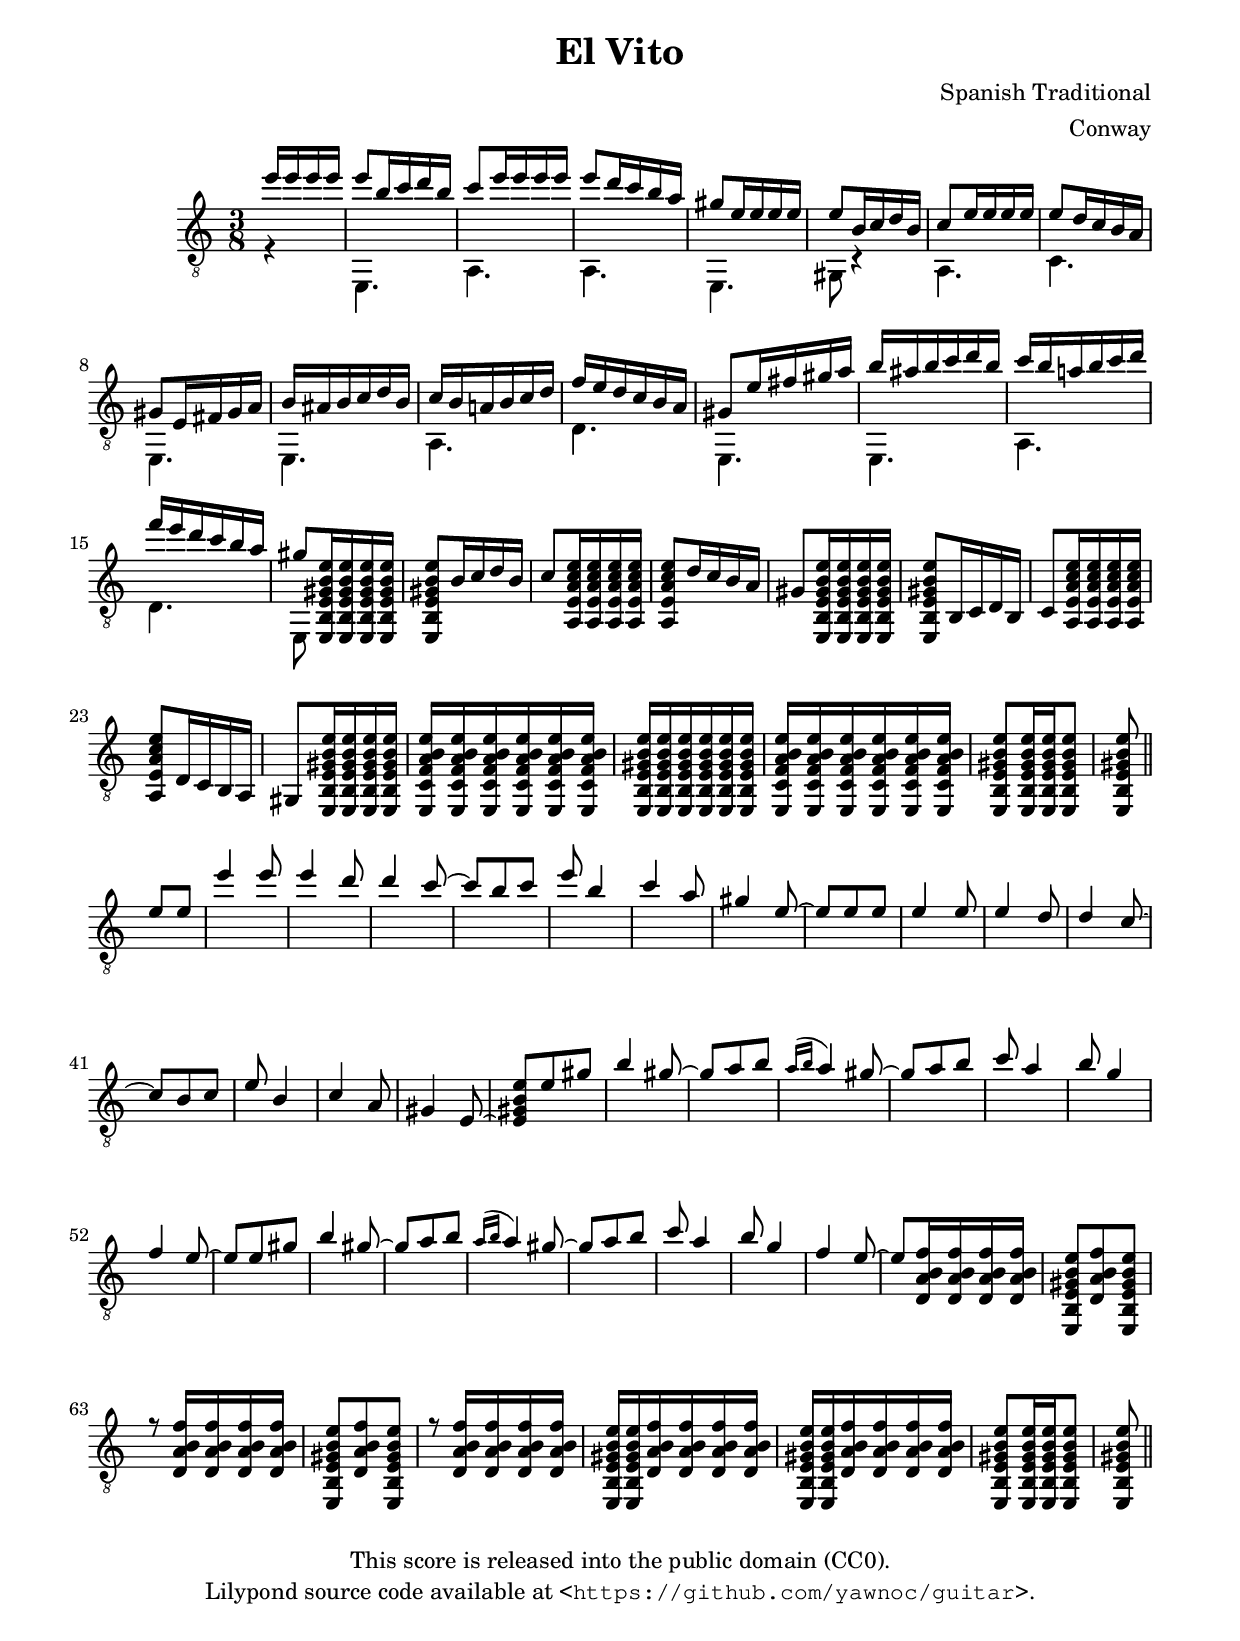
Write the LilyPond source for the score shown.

\version "2.18.2"


%%%%%%%%%%%%%%%%%%%%%%%%%%%%%%%%%%%%%%%%%%%%%%%%%%%%%%%%%%%%%%%%
% General
%%%%%%%%%%%%%%%%%%%%%%%%%%%%%%%%%%%%%%%%%%%%%%%%%%%%%%%%%%%%%%%%

\paper {
  top-margin = 1.5\cm
  left-margin = 1.5\cm
  right-margin = 1.5\cm
  bottom-margin = 1.5\cm
  ragged-last-bottom = ##f
  footnote-separator-markup = \markup { \vspace #1.5 }
}

globalSettings = {
  \accidentalStyle modern
  \compressFullBarRests
  \mergeDifferentlyHeadedOn
  \mergeDifferentlyDottedOn
  \numericTimeSignature
  \pointAndClickOff
  \override TextScript.extra-offset = #'(0 . 0.7)
  \override Score.FootnoteItem.annotation-line = ##f
}

origin-url = "https://github.com/yawnoc/guitar"

\header {
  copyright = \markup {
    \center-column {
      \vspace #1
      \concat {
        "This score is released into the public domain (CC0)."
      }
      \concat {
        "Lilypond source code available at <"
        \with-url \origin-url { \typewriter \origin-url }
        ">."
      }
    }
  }
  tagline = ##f
}

triplet = #(define-music-function
  (parser location music) (ly:music?)
  #{
    \tuplet 3/2 { $music }
  #}
)

tripletDuple = #(define-music-function
  (parser location music) (ly:music?)
  #{
    \tuplet 6/4 { $music }
  #}
)

overrideBeamedStemLengths = #(define-scheme-function
  (parser location lengths) (list?)
  #{
    \override Stem.details.beamed-lengths = $lengths
  #}
)
revertBeamedStemLengths = { \revert Stem.details.beamed-lengths }

overrideBeamVerticalPositions = #(define-scheme-function
  (parser location positions) (pair?)
  #{
    \override Beam.positions = $positions
  #}
)

%%%%%%%%%%%%%%%%%%%%%%%%%%%%%%%%%%%%%%%%%%%%%%%%%%%%%%%%%%%%%%%%
% Semantic bar lines
%%%%%%%%%%%%%%%%%%%%%%%%%%%%%%%%%%%%%%%%%%%%%%%%%%%%%%%%%%%%%%%%

barLineGoto = { \bar "||" }
barLineKeyChange = { \bar "||" }
barLineEnd = { \bar "|." }

%%%%%%%%%%%%%%%%%%%%%%%%%%%%%%%%%%%%%%%%%%%%%%%%%%%%%%%%%%%%%%%%
% Guitar notation
%%%%%%%%%%%%%%%%%%%%%%%%%%%%%%%%%%%%%%%%%%%%%%%%%%%%%%%%%%%%%%%%

stringNumbersAbove = { \set stringNumberOrientations = #'(up) }
stringNumbersBelow = { \set stringNumberOrientations = #'(down) }

fingeringAbove = { \set fingeringOrientations = #'(up) }
fingeringBelow = { \set fingeringOrientations = #'(down) }
fingeringAleft = { \set fingeringOrientations = #'(left) }
fingeringAright = { \set fingeringOrientations = #'(right) }

startGraceMusic = {
  <>(
  \override Fingering.font-size = -6
}
stopGraceMusic = {
  \revert Fingering.font-size
  <>)
}

overrideHorizontalShift = #(define-scheme-function
  (parser location distance) (number?)
  #{
    \override NoteColumn.force-hshift = $distance
  #}
)
revertHorizontalShift = { \revert NoteColumn.force-hshift }

barreSpan = #(define-music-function
  (parser location label offsetPair music)
  (string? (pair? (cons 0 0)) ly:music?)
  (let
    (
      (elements (extract-named-music music '(NoteEvent EventChord)))
    )
    (if
      (pair? elements)
      (let
        (
          (first-element (first elements))
          (last-element (last elements))
        )
        (set!
          (ly:music-property first-element 'articulations)
          (cons
            (make-music 'TextSpanEvent 'span-direction -1)
            (ly:music-property first-element 'articulations)
          )
        )
        (set!
          (ly:music-property last-element 'articulations)
          (cons
            (make-music 'TextSpanEvent 'span-direction 1)
            (ly:music-property last-element 'articulations)
          )
        )
      )
    )
  )
  #{
    \once \override TextSpanner.font-shape = #'upright
    \once \override TextSpanner.style = #'line
    \once \override TextSpanner.extra-offset = #offsetPair
    \once \override TextSpanner.bound-details = #`(
      (left
        (text . ,#{ \markup { \raise #-0.7 { #label \hspace #0.7 }} #})
        (Y . 0)
        (padding . -0.8)
        (attach-dir . -2)
      )
      (right
        (text . ,#{ \markup { \draw-line #'(0 . -1.3) } #}) ;; draw hook
        (Y . 0)
        (padding . -0.5)
        (attach-dir . 2)
      )
    )
    \once \override TextSpanner #'after-line-breaking = #(lambda (grob)
      (let*
        (
          (originalGrob (ly:grob-original grob))
          (splitGrobs (ly:spanner-broken-into originalGrob))
        )
        (if
          (and
            (>= (length splitGrobs) 2)
            (not (eq? (car (last-pair splitGrobs)) grob))
          )
          (begin
            (ly:grob-set-nested-property! grob
              '(bound-details right text)
              #{ \markup { \draw-line #'(0 . 0) } #} ;; suppress draw hook
            )
            (ly:grob-set-property! grob
              'extra-offset
              (cons
                (car offsetPair)
                (+ (cdr offsetPair) 0.7) ;; correction for suppressed hook
              )
            )
            (ly:grob-set-nested-property! grob
              '(bound-details right padding)
              #'-3 ;; increase spanner length
            )
          )
        )
      )
    )
    $music
  #}
)

barre = #(define-scheme-function
  (parser location label) (string?)
  #{
    \markup {
      \center-align {
        \hspace #0.7
        $label
      }
    }
  #}
)

nudgeNextBarre = #(define-scheme-function
  (parser location distance) (number?)
  #{
    \once \override TextScript.X-offset = $distance
  #}
)

position = #(define-scheme-function
  (parser location label) (string?)
  #{
    \markup {
      \center-align {
        \hspace #0.5
        $label
      }
    }
  #}
)

#(define-markup-command
  (markupString layout properties stringNumber) (markup?)
  (interpret-markup layout properties
    #{
      \markup \circle { \bold #stringNumber }
    #}
  )
)

#(define-markup-command
  (resonatesOn layout properties note stringNumber) (markup? markup?)
  (interpret-markup layout properties
    #{
      \markup { #note "resonates on" \markupString #stringNumber }
    #}
  )
)

%%%%%%%%%%%%%%%%%%%%%%%%%%%%%%%%%%%%%%%%%%%%%%%%%%%%%%%%%%%%%%%%
% Goto statements
%%%%%%%%%%%%%%%%%%%%%%%%%%%%%%%%%%%%%%%%%%%%%%%%%%%%%%%%%%%%%%%%

overrideGotoVisibility = {
  \once \override Score.RehearsalMark #'break-visibility = #'#(#t #t #f)
}

makeGotoMark = #(define-scheme-function
  (parser location label) (string?)
  #{
    \mark \markup { \small \italic $label }
  #}
)

simultaneousMarkSeparator = {
  \cadenzaOn
    s1073741824 % stupid, but works
  \cadenzaOff
}

coda = {
  \overrideGotoVisibility
  \mark \markup { \musicglyph #"scripts.coda" }
}

fine = {
  \overrideGotoVisibility
  \makeGotoMark Fine
}

dcAlCoda = {
  \overrideGotoVisibility
  \makeGotoMark "D.C. al Coda"
}

dcAlFine = {
  \overrideGotoVisibility
  \makeGotoMark "D.C. al Fine"
}

toCoda = {
  \overrideGotoVisibility
  \makeGotoMark "to Coda"
}



\header {
  title = "El Vito"
  composer = "Spanish Traditional"
  arranger = "Conway"
}


initialSignatures = {
  \clef "treble_8"
  \key a \minor
  \time 3/8
}


highVoiceMusic = {
  
  \globalSettings
  
  % Main theme high
  \partial 4
  \relative c'' {
    e16 e e e |
    e8 b16 c d b |
    c8 e16 e e e |
    e8 d16 c b a |
    gis8
  }
  
  % Main theme low
  \barNumberCheck #4
  \relative c' {
    e16 e e e |
    e8 b16 c d b |
    c8 e16 e e e |
    e8 d16 c b a |
    gis8
  }
  
  % Scale run low
  \barNumberCheck #8
  \relative c {
    e16 fis gis a |
    b ais b c d b |
    c b a b c d |
    f e d c b a |
    gis8
  }
  
  % Scale run high
  \barNumberCheck #12
  \relative c' {
    e16 fis gis a |
    b ais b c d b |
    c b a b c d |
    f e d c b a |
    gis8
  }
  
  % Strummed main theme high
  \barNumberCheck #16
  \relative c' {
    <e b gis e b e,>16
      <e b gis e b e,>
      <e b gis e b e,>
      <e b gis e b e,> |
    <e b gis e b e,>8 b16 c d b |
    c8
      <e c a e a,>16
      <e c a e a,>
      <e c a e a,>
      <e c a e a,>
    <e c a e a,>8 d16 c b a |
    gis8
  }
  
  % Strummed main theme low
  \barNumberCheck #20
  \relative c' {
    <e b gis e b e,>16
      <e b gis e b e,>
      <e b gis e b e,>
      <e b gis e b e,> |
    <e b gis e b e,>8 b,16 c d b |
    c8
      <e' c a e a,>16
      <e c a e a,>
      <e c a e a,>
      <e c a e a,>
    <e c a e a,>8 d,16 c b a |
    gis8
  }
  
  % Strummed interlude
  \barNumberCheck #24
  \relative c' {
    <e b gis e b e,>16
      <e b gis e b e,>
      <e b gis e b e,>
      <e b gis e b e,> |
    <e b a f c e,>
      <e b a f c e,>
      <e b a f c e,>
      <e b a f c e,>
      <e b a f c e,>
      <e b a f c e,> |
    <e b gis e b e,>
      <e b gis e b e,>
      <e b gis e b e,>
      <e b gis e b e,>
      <e b gis e b e,>
      <e b gis e b e,> |
    <e b a f c e,>
      <e b a f c e,>
      <e b a f c e,>
      <e b a f c e,>
      <e b a f c e,>
      <e b a f c e,> |
    <e b gis e b e,>8
      <e b gis e b e,>16
      <e b gis e b e,>
      <e b gis e b e,>8 |
    <e b gis e b e,>8
      \bar "||"
  }
  
  % Lyrical theme high
  \barNumberCheck #29
  \relative c' {
    e8 e |
    e'4 e8 |
    e4 d8 |
    d4 c8~ |
    c b c |
    e b4 |
    c4 a8 |
    gis4 e8~ |
    e
  }
  
  % Lyrical theme low
  \barNumberCheck #37
  \relative c' {
    e8 e |
    e4 e8 |
    e4 d8 |
    d4 c8~ |
    c b c |
    e b4 |
    c4 a8 |
    gis4 e8~ |
    <e gis b e>
  }
  
  % Bull-fighting theme
  \barNumberCheck 45
  \relative c' {
    e8 gis |
    b4 gis8~ |
    gis8 a b |
    \grace { a16( b } a4) gis8~ |
    gis8 a b |
    c8 a4 |
    b8 g4 |
    f4 e8~ |
    e8
  }
  
  % Bull-fighting theme again
  \barNumberCheck 53
  \relative c' {
    e8 gis |
    b4 gis8~ |
    gis8 a b |
    \grace { a16( b } a4) gis8~ |
    gis8 a b |
    c8 a4 |
    b8 g4 |
    f4 e8~ |
    e8
  }
  
  % Returning strummed interlude
  \barNumberCheck 61
  \relative c' {
    <f b, a d,>16
      <f b, a d,>
      <f b, a d,>
      <f b, a d,> |
    <e b gis e b e,>8
      <f b, a d,>
      <e b gis e b e,> |
    r8
      <f b, a d,>16
      <f b, a d,>
      <f b, a d,>
      <f b, a d,> |
    <e b gis e b e,>8
      <f b, a d,>
      <e b gis e b e,> |
    r8
      <f b, a d,>16
      <f b, a d,>
      <f b, a d,>
      <f b, a d,> |
    <e b gis e b e,>16
      <e b gis e b e,>
      <f b, a d,>
      <f b, a d,>
      <f b, a d,>
      <f b, a d,> |
    <e b gis e b e,>16
      <e b gis e b e,>
      <f b, a d,>
      <f b, a d,>
      <f b, a d,>
      <f b, a d,> |
    <e b gis e b e,>8
      <e b gis e b e,>16
      <e b gis e b e,>
      <e b gis e b e,>8 |
    <e b gis e b e,>8
      \bar "||"
  }
  
}


lowVoiceMusic = {
  
  \globalSettings
  
  % Main theme high
  \partial 4
  \relative c, {
    r4 |
    e4. |
    a |
    a |
    e |
  }
  
  % Main theme low
  \barNumberCheck #5
  \relative c {
    gis8 r4 |
    a4. |
    c |
    e, |
  }
  
  % Scale run low
  \barNumberCheck #9
  \relative c, {
    e4. |
    a |
    d |
    e, |
  }
  
  % Scale run high
  \barNumberCheck #13
  \relative c, {
    e4. |
    a |
    d |
    e,8
  }
  
  % Strummed main theme high
  \barNumberCheck #16
  {
    s4 |
    s4. * 3 |
    s8
  }
  
  % Strummed main theme low
  \barNumberCheck #20
  {
    s4 |
    s4. * 3 |
    s8
  }
  
  % Strummed interlude
  \barNumberCheck #24
  {
    s4 |
    s4. * 4 |
    s8
  }
  
}


allMusic = {
  \initialSignatures
  <<
    << \highVoiceMusic >>
      \\
    << \lowVoiceMusic >>
  >>
}


\score {
  \allMusic
}
